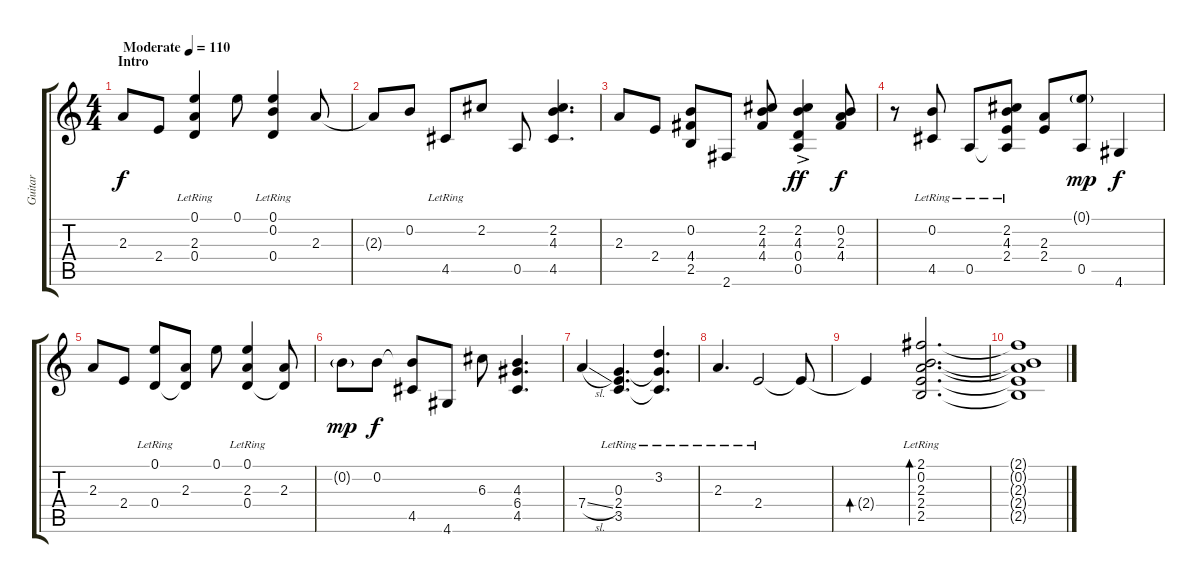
\track ("Guitar" "Guitar") {instrument acousticguitarsteel}
\staff {score tabs}
\tuning (E4 B3 G3 D3 A2 E2) {hide}
\ts (4 4)
\section ("" "Intro")
\tempo (110 "Moderate")
\clef g2
\ks c
2.3.8{dy f instrument acousticguitarsteel} 2.4.8 (0.1 2.3 0.4{lr}).4 0.1.8 (0.1 0.2 0.4{lr}).4 2.3.8 |
2.3{t}.8 0.2.8 4.5{lr}.8 2.2.8 0.5.8 (2.2 4.3 4.5).4{d} |
2.3.8 2.4.8 (0.2 4.4 2.5).8 2.6.8 (2.2 4.3 4.4).8 (2.2{ac} 4.3 0.4 0.5).4{dy ff} (0.2 2.3 4.4).8{dy f} |
r.8 (0.2{lr} 4.5).8 0.5{lr}.8 (2.2{lr} 4.3{lr} 2.4 0.5{t}).8 (2.3 2.4).8 (0.1{g} 0.5).8{dy mp} 4.6.4{dy f} |
2.3.8 2.4.8 (0.1 0.4{lr}).8 (2.3 0.4{t}).8 0.1.8 (0.1 2.3 0.4{lr}).4 (2.3 0.4{t}).8 |
0.2{g}.8{dy mp} 0.2.8{dy f} (0.2{t} 4.5).8 4.6.8 6.3.8 (4.3 6.4 4.5).4{d} |
7.4{sl}.4 (0.3{lr} 2.4{lr} 3.5{lr}).4{d} (3.2{lr} 0.3{t} 3.5{t}).4{d} |
2.3{lr}.4{d} 2.4{lr}.2 2.4{t}.8 |
2.4{t}.4{bd 120} (2.1{lr} 0.2{lr} 2.3{lr} 2.4{lr} 2.5{lr}).2{d bd 120} |
(2.1{t} 0.2{t} 2.3{t} 2.4{t} 2.5{t}).1
